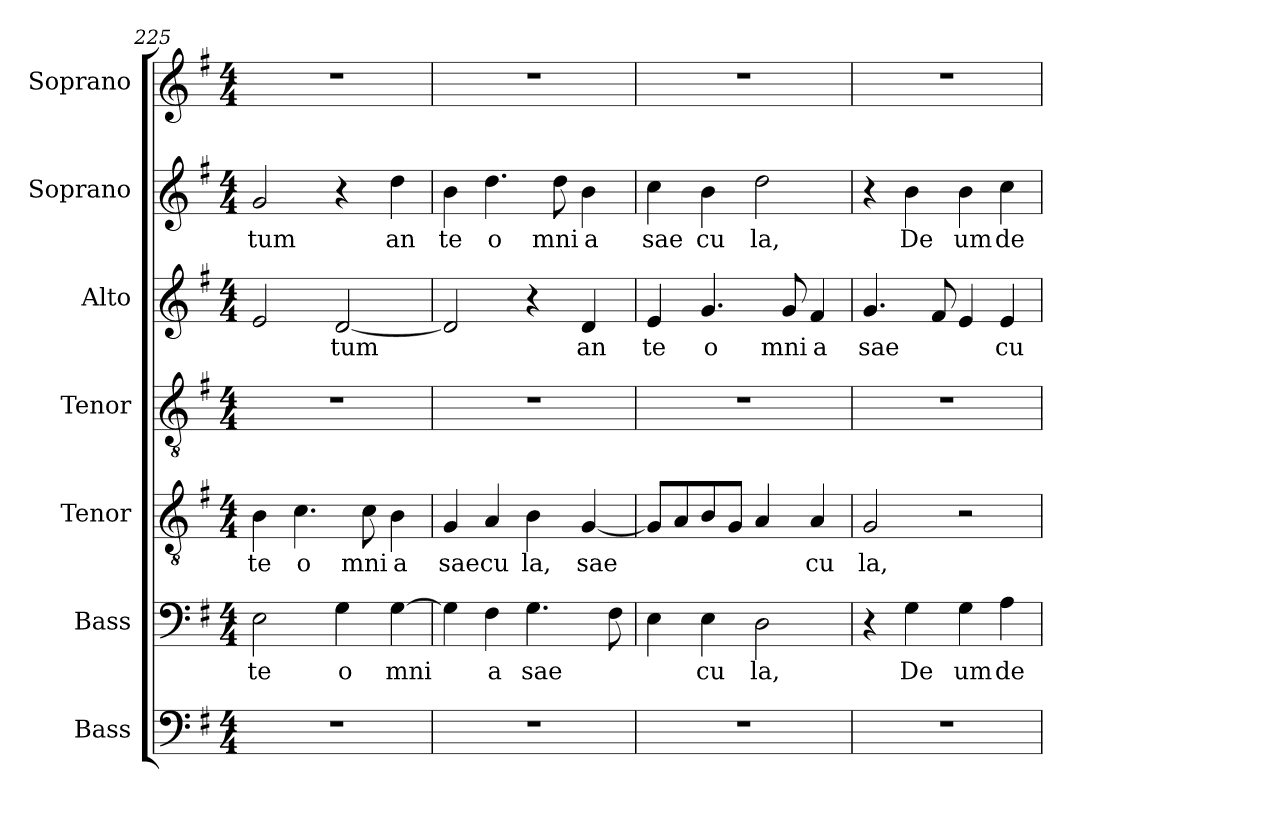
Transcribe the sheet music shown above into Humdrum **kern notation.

**kern	**kern	**text	**kern	**text	**kern	**kern	**text	**kern	**text	**kern
*part7	*part6	*part6	*part5	*part5	*part4	*part3	*part3	*part2	*part2	*part1
*staff7	*staff6	*staff6	*staff5	*staff5	*staff4	*staff3	*staff3	*staff2	*staff2	*staff1
*I"Bass	*I"Bass	*	*I"Tenor	*	*I"Tenor	*I"Alto	*	*I"Soprano	*	*I"Soprano
*I'B.	*I'B.	*	*I'T.	*	*I'T.	*I'A.	*	*I'S.	*	*I'S.
!!LO:LB:g=z
*clefF4	*clefF4	*	*clefGv2	*	*clefGv2	*clefG2	*	*clefG2	*	*clefG2
*	*	*	*ITrd7c12	*	*ITrd7c12	*	*	*	*	*
*k[f#]	*k[f#]	*	*k[f#]	*	*k[f#]	*k[f#]	*	*k[f#]	*	*k[f#]
*G:	*G:	*	*G:	*	*G:	*G:	*	*G:	*	*G:
*M4/4	*M4/4	*	*M4/4	*	*M4/4	*M4/4	*	*M4/4	*	*M4/4
=225	=225	=225	=225	=225	=225	=225	=225	=225	=225	=225
!	!	!LO:LY:b:color=#000000	!	!	!	!	!	!	!	!
!	!	!	!	!LO:LY:b:color=#000000	!	!	!	!	!	!
!	!	!	!	!	!	!	!	!	!LO:LY:b:color=#000000	!
1r	2Ei\	te	4BBi\	te	1r	2ei/	.	2gi/	tum	1r
!	!	!	!	!LO:LY:b:color=#000000	!	!	!	!	!	!
.	.	.	4.Ci\	o	.	.	.	.	.	.
!	!	!LO:LY:b:color=#000000	!	!	!	!	!	!	!	!
!	!	!	!	!	!	!	!LO:LY:b:color=#000000	!	!	!
.	4Gi\	o	.	.	.	[2di/	tum	4r	.	.
!	!	!	!	!LO:LY:b:color=#000000	!	!	!	!	!	!
.	.	.	8Ci\	mni	.	.	.	.	.	.
!	!	!LO:LY:b:color=#000000	!	!	!	!	!	!	!	!
!	!	!	!	!LO:LY:b:color=#000000	!	!	!	!	!	!
!	!	!	!	!	!	!	!	!	!LO:LY:b:color=#000000	!
.	[4Gi\	mni	4BBi\	a	.	.	.	4ddi\	an	.
=226	=226	=226	=226	=226	=226	=226	=226	=226	=226	=226
!	!	!	!	!LO:LY:b:color=#000000	!	!	!	!	!	!
!	!	!	!	!	!	!	!	!	!LO:LY:b:color=#000000	!
1r	4Gi\]	.	4GGi/	sae	1r	2di/]	.	4bi\	te	1r
!	!	!LO:LY:b:color=#000000	!	!	!	!	!	!	!	!
!	!	!	!	!LO:LY:b:color=#000000	!	!	!	!	!	!
!	!	!	!	!	!	!	!	!	!LO:LY:b:color=#000000	!
.	4F#i\	a	4AAi/	cu	.	.	.	4.ddi\	o	.
!	!	!LO:LY:b:color=#000000	!	!	!	!	!	!	!	!
!	!	!	!	!LO:LY:b:color=#000000	!	!	!	!	!	!
.	4.Gi\	sae	4BBi\	la,	.	4r	.	.	.	.
!	!	!	!	!	!	!	!	!	!LO:LY:b:color=#000000	!
.	.	.	.	.	.	.	.	8ddi\	mni	.
!	!	!	!	!LO:LY:b:color=#000000	!	!	!	!	!	!
!	!	!	!	!	!	!	!LO:LY:b:color=#000000	!	!	!
!	!	!	!	!	!	!	!	!	!LO:LY:b:color=#000000	!
.	.	.	[4GGi/	sae	.	4di/	an	4bi\	a	.
.	8F#i\	.	.	.	.	.	.	.	.	.
=227	=227	=227	=227	=227	=227	=227	=227	=227	=227	=227
!	!	!	!	!	!	!	!LO:LY:b:color=#000000	!	!	!
!	!	!	!	!	!	!	!	!	!LO:LY:b:color=#000000	!
1r	4Ei\	.	8GGi/L]	.	1r	4ei/	te	4cci\	sae	1r
.	.	.	8AAi/	.	.	.	.	.	.	.
!	!	!LO:LY:b:color=#000000	!	!	!	!	!	!	!	!
!	!	!	!	!	!	!	!LO:LY:b:color=#000000	!	!	!
!	!	!	!	!	!	!	!	!	!LO:LY:b:color=#000000	!
.	4Ei\	cu	8BBi/	.	.	4.gi/	o	4bi\	cu	.
.	.	.	8GGi/J	.	.	.	.	.	.	.
!	!	!LO:LY:b:color=#000000	!	!	!	!	!	!	!	!
!	!	!	!	!	!	!	!	!	!LO:LY:b:color=#000000	!
.	2Di\	la,	4AAi/	.	.	.	.	2ddi\	la,	.
!	!	!	!	!	!	!	!LO:LY:b:color=#000000	!	!	!
.	.	.	.	.	.	8gi/	mni	.	.	.
!	!	!	!	!LO:LY:b:color=#000000	!	!	!	!	!	!
!	!	!	!	!	!	!	!LO:LY:b:color=#000000	!	!	!
.	.	.	4AAi/	cu	.	4f#i/	a	.	.	.
=228	=228	=228	=228	=228	=228	=228	=228	=228	=228	=228
!	!	!	!	!LO:LY:b:color=#000000	!	!	!	!	!	!
!	!	!	!	!	!	!	!LO:LY:b:color=#000000	!	!	!
1r	4r	.	2GGi/	la,	1r	4.gi/	sae	4r	.	1r
!	!	!LO:LY:b:color=#000000	!	!	!	!	!	!	!	!
!	!	!	!	!	!	!	!	!	!LO:LY:b:color=#000000	!
.	4Gi\	De	.	.	.	.	.	4bi\	De	.
.	.	.	.	.	.	8f#i/	.	.	.	.
!	!	!LO:LY:b:color=#000000	!	!	!	!	!	!	!	!
!	!	!	!	!	!	!	!	!	!LO:LY:b:color=#000000	!
.	4Gi\	um	2r	.	.	4ei/	.	4bi\	um	.
!	!	!LO:LY:b:color=#000000	!	!	!	!	!	!	!	!
!	!	!	!	!	!	!	!LO:LY:b:color=#000000	!	!	!
!	!	!	!	!	!	!	!	!	!LO:LY:b:color=#000000	!
.	4Ai\	de	.	.	.	4ei/	cu	4cci\	de	.
=	=	=	=	=	=	=	=	=	=	=
*-	*-	*-	*-	*-	*-	*-	*-	*-	*-	*-
